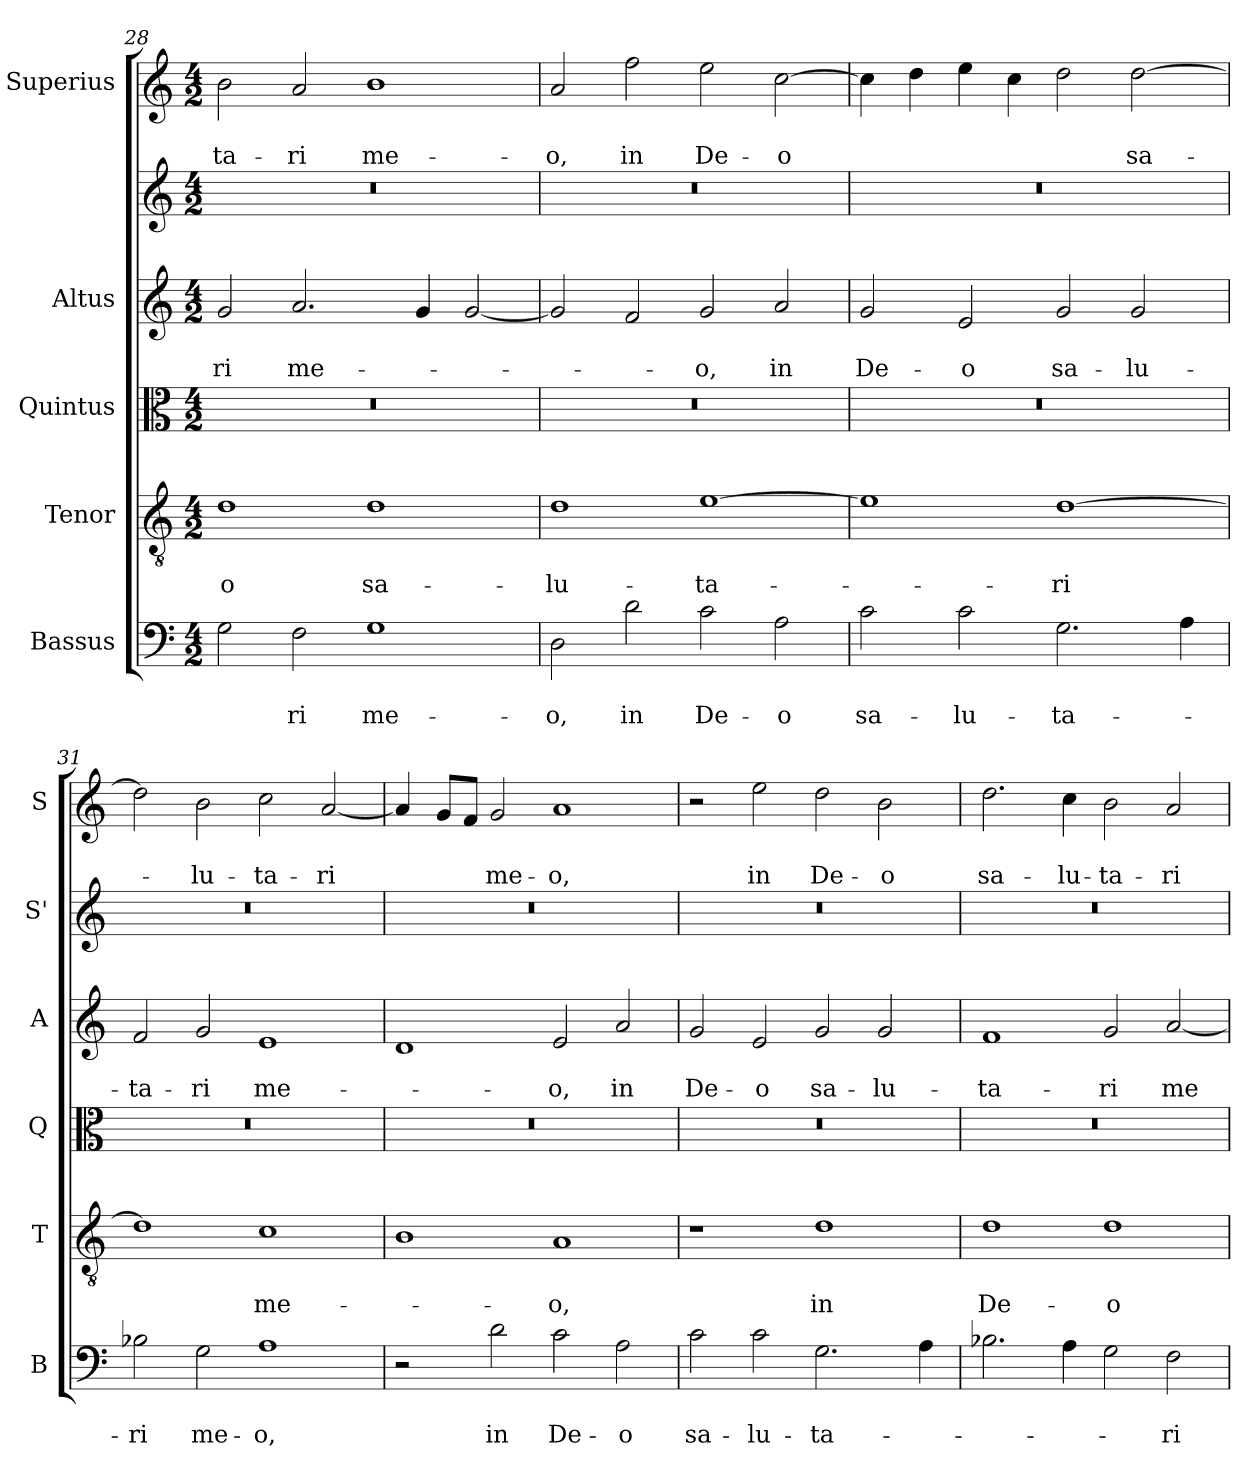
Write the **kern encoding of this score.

**kern	**text	**text	**kern	**text	**text	**kern	**kern	**text	**text	**kern	**kern	**text	**text
*part6	*part6	*part6	*part5	*part5	*part5	*part4	*part3	*part3	*part3	*part2	*part1	*part1	*part1
*staff6	*staff6	*staff6	*staff5	*staff5	*staff5	*staff4	*staff3	*staff3	*staff3	*staff2	*staff1	*staff1	*staff1
*I"Bassus	*	*	*I"Tenor	*	*	*I"Quintus	*I"Altus	*	*	*	*I"Superius	*	*
*I'B	*	*	*I'T	*	*	*I'Q	*I'A	*	*	*I'S'	*I'S	*	*
*clefF4	*	*	*clefGv2	*	*	*clefC3	*clefG2	*	*	*clefG2	*clefG2	*	*
*k[]	*	*	*k[]	*	*	*k[]	*k[]	*	*	*k[]	*k[]	*	*
*C:	*	*	*C:	*	*	*C:	*C:	*	*	*C:	*C:	*	*
*M4/2	*	*	*M4/2	*	*	*M4/2	*M4/2	*	*	*M4/2	*M4/2	*	*
=28	=28	=28	=28	=28	=28	=28	=28	=28	=28	=28	=28	=28	=28
!	!	!	!	!	!LO:LY:b	!	!	!	!LO:LY:b	!	!	!	!LO:LY:b
2G\	.	.	1d	.	-o	0r	2g/	.	-ri	0r	2b\	.	-ta-
!	!	!LO:LY:b	!	!	!	!	!	!	!LO:LY:b	!	!	!	!LO:LY:b
2F\	.	-ri	.	.	.	.	2.a/	.	me-	.	2a/	.	-ri
!	!	!LO:LY:b	!	!	!LO:LY:b	!	!	!	!	!	!	!	!LO:LY:b
1G	.	me-	1d	.	sa-	.	.	.	.	.	1b	.	me-
.	.	.	.	.	.	.	4g/	.	.	.	.	.	.
.	.	.	.	.	.	.	[2g/	.	.	.	.	.	.
=29	=29	=29	=29	=29	=29	=29	=29	=29	=29	=29	=29	=29	=29
!	!	!LO:LY:b	!	!	!LO:LY:b	!	!	!	!	!	!	!	!LO:LY:b
2D\	.	-o,	1d	.	-lu-	0r	2g/]	.	.	0r	2a/	.	-o,
!	!	!LO:LY:b	!	!	!	!	!	!	!	!	!	!	!LO:LY:b
2d\	.	in	.	.	.	.	2f/	.	.	.	2ff\	.	in
!	!	!LO:LY:b	!	!	!LO:LY:b	!	!	!	!LO:LY:b	!	!	!	!LO:LY:b
2c\	.	De-	[1e	.	-ta-	.	2g/	.	-o,	.	2ee\	.	De-
!	!	!LO:LY:b	!	!	!	!	!	!	!LO:LY:b	!	!	!	!LO:LY:b
2A\	.	-o	.	.	.	.	2a/	.	in	.	[2cc\	.	-o
=30	=30	=30	=30	=30	=30	=30	=30	=30	=30	=30	=30	=30	=30
!	!	!LO:LY:b	!	!	!	!	!	!	!LO:LY:b	!	!	!	!
2c\	.	sa-	1e]	.	.	0r	2g/	.	De-	0r	4cc\]	.	.
.	.	.	.	.	.	.	.	.	.	.	4dd\	.	.
!	!	!LO:LY:b	!	!	!	!	!	!	!LO:LY:b	!	!	!	!
2c\	.	-lu-	.	.	.	.	2e/	.	-o	.	4ee\	.	.
.	.	.	.	.	.	.	.	.	.	.	4cc\	.	.
!	!	!LO:LY:b	!	!	!LO:LY:b	!	!	!	!LO:LY:b	!	!	!	!
2.G\	.	-ta-	[1d	.	-ri	.	2g/	.	sa-	.	2dd\	.	.
!	!	!	!	!	!	!	!	!	!LO:LY:b	!	!	!	!LO:LY:b
.	.	.	.	.	.	.	2g/	.	-lu-	.	[2dd\	.	sa-
4A\	.	.	.	.	.	.	.	.	.	.	.	.	.
!!LO:PB:g=z
=31	=31	=31	=31	=31	=31	=31	=31	=31	=31	=31	=31	=31	=31
!	!	!LO:LY:b	!	!	!	!	!	!	!LO:LY:b	!	!	!	!
2B-X\	.	-ri	1d]	.	.	0r	2f/	.	-ta-	0r	2dd\]	.	.
!	!	!LO:LY:b	!	!	!	!	!	!	!LO:LY:b	!	!	!	!LO:LY:b
2G\	.	me-	.	.	.	.	2g/	.	-ri	.	2b\	.	-lu-
!	!	!LO:LY:b	!	!	!LO:LY:b	!	!	!	!LO:LY:b	!	!	!	!LO:LY:b
1A	.	-o,	1c	.	me-	.	1e	.	me-	.	2cc\	.	-ta-
!	!	!	!	!	!	!	!	!	!	!	!	!	!LO:LY:b
.	.	.	.	.	.	.	.	.	.	.	[2a/	.	-ri
=32	=32	=32	=32	=32	=32	=32	=32	=32	=32	=32	=32	=32	=32
2r	.	.	1B	.	.	0r	1d	.	.	0r	4a/]	.	.
.	.	.	.	.	.	.	.	.	.	.	8g/L	.	.
.	.	.	.	.	.	.	.	.	.	.	8f/J	.	.
!	!	!LO:LY:b	!	!	!	!	!	!	!	!	!	!	!LO:LY:b
2d\	.	in	.	.	.	.	.	.	.	.	2g/	.	me-
!	!	!LO:LY:b	!	!	!LO:LY:b	!	!	!	!LO:LY:b	!	!	!	!LO:LY:b
2c\	.	De-	1A	.	-o,	.	2e/	.	-o,	.	1a	.	-o,
!	!	!LO:LY:b	!	!	!	!	!	!	!LO:LY:b	!	!	!	!
2A\	.	-o	.	.	.	.	2a/	.	in	.	.	.	.
=33	=33	=33	=33	=33	=33	=33	=33	=33	=33	=33	=33	=33	=33
!	!	!LO:LY:b	!	!	!	!	!	!	!LO:LY:b	!	!	!	!
2c\	.	sa-	1r	.	.	0r	2g/	.	De-	0r	2r	.	.
!	!	!LO:LY:b	!	!	!	!	!	!	!LO:LY:b	!	!	!	!LO:LY:b
2c\	.	-lu-	.	.	.	.	2e/	.	-o	.	2ee\	.	in
!	!	!LO:LY:b	!	!	!LO:LY:b	!	!	!	!LO:LY:b	!	!	!	!LO:LY:b
2.G\	.	-ta-	1d	.	in	.	2g/	.	sa-	.	2dd\	.	De-
!	!	!	!	!	!	!	!	!	!LO:LY:b	!	!	!	!LO:LY:b
.	.	.	.	.	.	.	2g/	.	-lu-	.	2b\	.	-o
4A\	.	.	.	.	.	.	.	.	.	.	.	.	.
=34	=34	=34	=34	=34	=34	=34	=34	=34	=34	=34	=34	=34	=34
!	!	!	!	!	!LO:LY:b	!	!	!	!LO:LY:b	!	!	!	!LO:LY:b
2.B-X\	.	.	1d	.	De-	0r	1f	.	-ta-	0r	2.dd\	.	sa-
!	!	!	!	!	!	!	!	!	!	!	!	!	!LO:LY:b
4A\	.	.	.	.	.	.	.	.	.	.	4cc\	.	-lu-
!	!	!	!	!	!LO:LY:b	!	!	!	!LO:LY:b	!	!	!	!LO:LY:b
2G\	.	.	1d	.	-o	.	2g/	.	-ri	.	2b\	.	-ta-
!	!	!LO:LY:b	!	!	!	!	!	!	!LO:LY:b	!	!	!	!LO:LY:b
2F\	.	-ri	.	.	.	.	[2a/	.	me-	.	2a/	.	-ri
=	=	=	=	=	=	=	=	=	=	=	=	=	=
*-	*-	*-	*-	*-	*-	*-	*-	*-	*-	*-	*-	*-	*-
